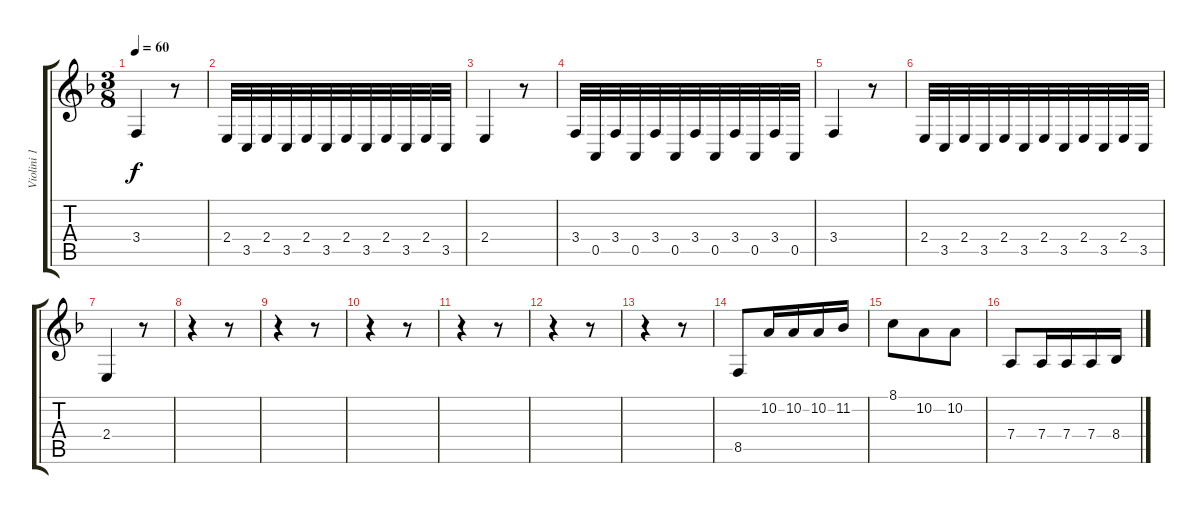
\track ("Violini 1" "Violini 1") {instrument violin}
\staff {score tabs}
\tuning (E4 B3 G3 D3 A2 E2) {hide}
\ts (3 8)
\tempo 60
\clef g2
\ks f
3.4.4{dy f} r.8 |
2.4.32 3.5.32 2.4.32 3.5.32 2.4.32 3.5.32 2.4.32 3.5.32 2.4.32 3.5.32 2.4.32 3.5.32 |
2.4.4 r.8 |
3.4.32 0.5.32 3.4.32 0.5.32 3.4.32 0.5.32 3.4.32 0.5.32 3.4.32 0.5.32 3.4.32 0.5.32 |
3.4.4 r.8 |
2.4.32 3.5.32 2.4.32 3.5.32 2.4.32 3.5.32 2.4.32 3.5.32 2.4.32 3.5.32 2.4.32 3.5.32 |
2.4.4 r.8 |
r.4 r.8 |
r.4 r.8 |
r.4 r.8 |
r.4 r.8 |
r.4 r.8 |
r.4 r.8 |
8.5.8 10.2.16 10.2.16 10.2.16 11.2.16 |
8.1.8 10.2.8 10.2.8 |
7.4.8 7.4.16 7.4.16 7.4.16 8.4.16
